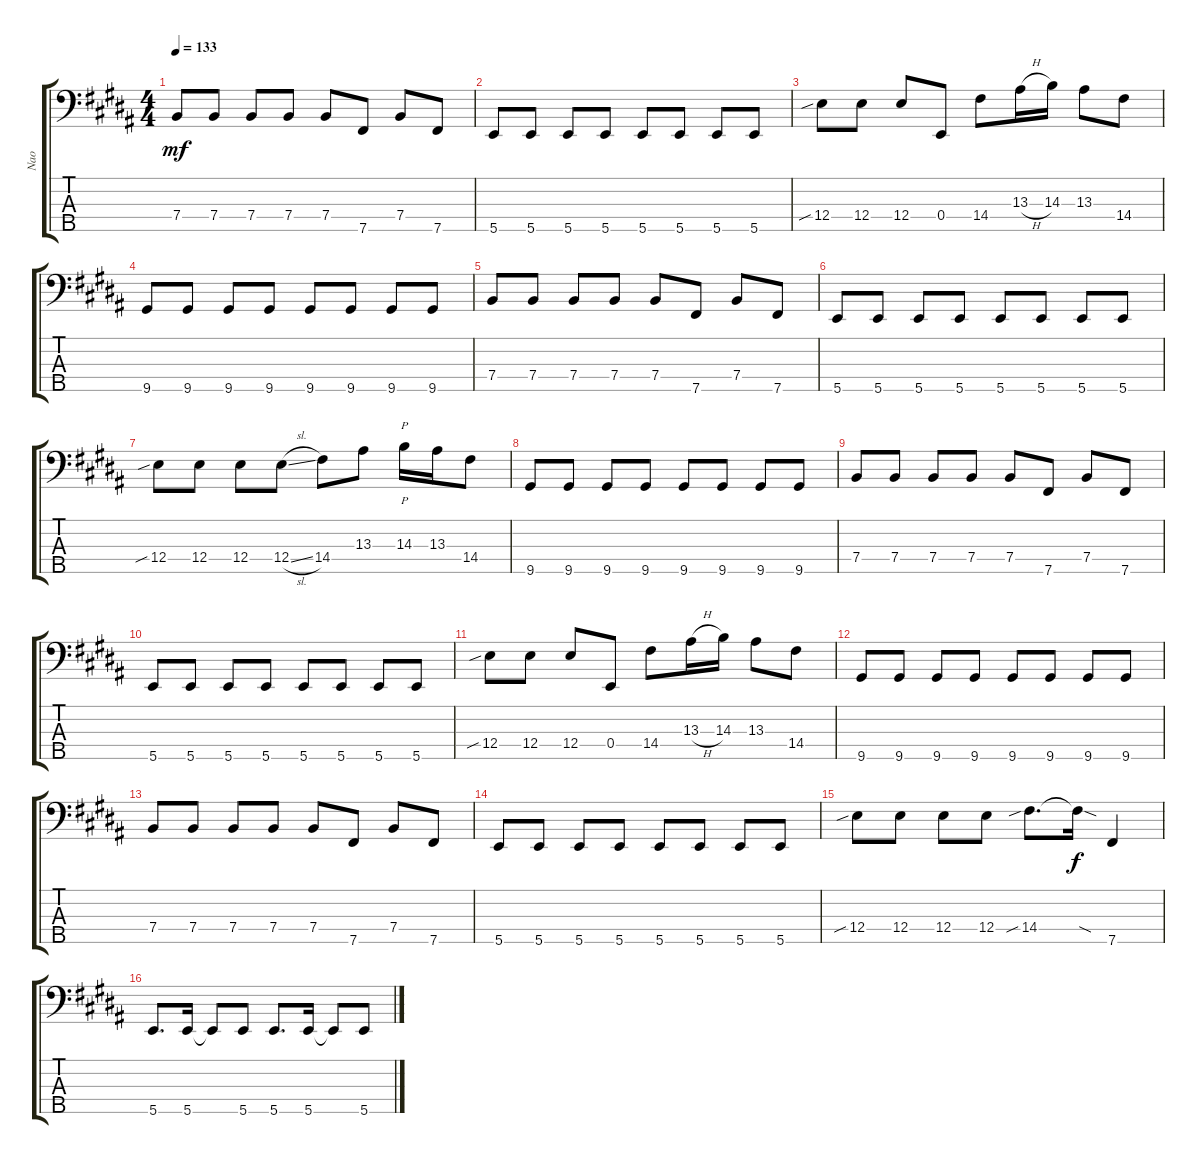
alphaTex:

\track ("Nao" "Nao") {instrument electricbassfinger}
\staff {score tabs}
\tuning (G2 D2 A1 E1 B0) {hide}
\ts (4 4)
\tempo 133
\clef f4
\ks b
7.4.8{dy mf} 7.4.8 7.4.8 7.4.8 7.4.8 7.5.8 7.4.8 7.5.8 |
5.5.8 5.5.8 5.5.8 5.5.8 5.5.8 5.5.8 5.5.8 5.5.8 |
12.4{sib}.8 12.4.8 12.4.8 0.4.8 14.4.8 13.3{h}.16 14.3.16 13.3.8 14.4.8 |
9.5.8 9.5.8 9.5.8 9.5.8 9.5.8 9.5.8 9.5.8 9.5.8 |
7.4.8 7.4.8 7.4.8 7.4.8 7.4.8 7.5.8 7.4.8 7.5.8 |
5.5.8 5.5.8 5.5.8 5.5.8 5.5.8 5.5.8 5.5.8 5.5.8 |
12.4{sib}.8 12.4.8 12.4.8 12.4{sl}.8 14.4.8 13.3.8 14.3.16{p} 13.3.16 14.4.8 |
9.5.8 9.5.8 9.5.8 9.5.8 9.5.8 9.5.8 9.5.8 9.5.8 |
7.4.8 7.4.8 7.4.8 7.4.8 7.4.8 7.5.8 7.4.8 7.5.8 |
5.5.8 5.5.8 5.5.8 5.5.8 5.5.8 5.5.8 5.5.8 5.5.8 |
12.4{sib}.8 12.4.8 12.4.8 0.4.8 14.4.8 13.3{h}.16 14.3.16 13.3.8 14.4.8 |
9.5.8 9.5.8 9.5.8 9.5.8 9.5.8 9.5.8 9.5.8 9.5.8 |
7.4.8 7.4.8 7.4.8 7.4.8 7.4.8 7.5.8 7.4.8 7.5.8 |
5.5.8 5.5.8 5.5.8 5.5.8 5.5.8 5.5.8 5.5.8 5.5.8 |
12.4{sib}.8 12.4.8 12.4.8 12.4.8 14.4{sib}.8{d} 14.4{sod t}.16{dy f} 7.5.4 |
5.5.8{d} 5.5.16 5.5{t}.8 5.5.8 5.5.8{d} 5.5.16 5.5{t}.8 5.5.8
